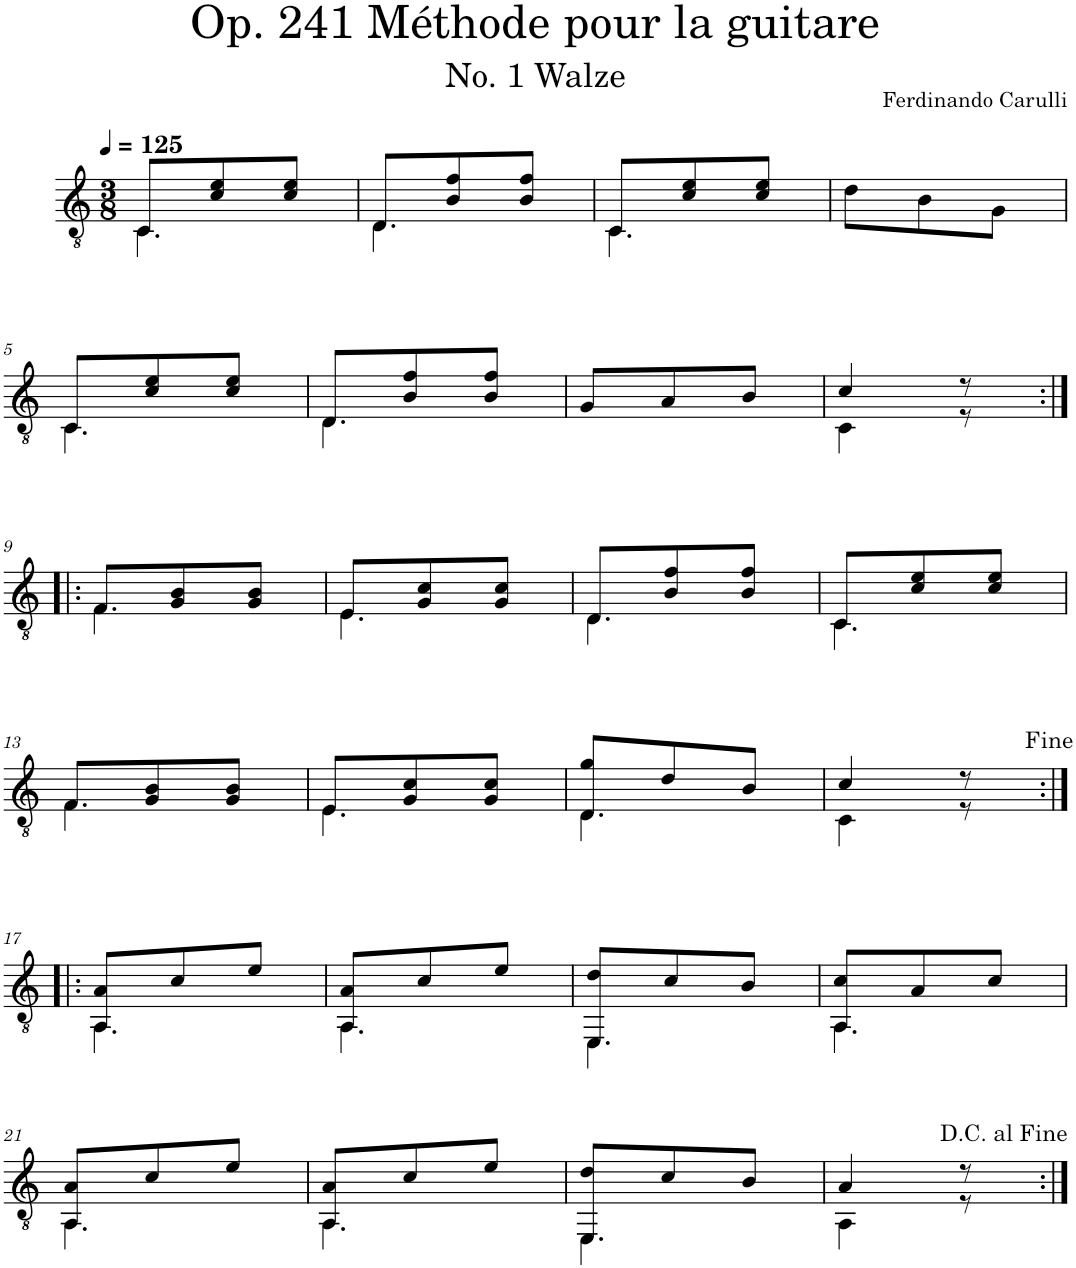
**kern
*part1
*staff1
*I"Classical Guitar
*clefGv2
*k[]
*C:
*M3/8
*MM125
=1
*^
8C/L	4.C\
8c/ 8e/	.
8c/ 8e/J	.
=2	=2
8D/L	4.D\
8B/ 8f/	.
8B/ 8f/J	.
=3	=3
8C/L	4.C\
8c/ 8e/	.
8c/ 8e/J	.
*v	*v
=4
8d\L
8B\
8G\J
!!LO:LB:g=z
=5
*^
8C/L	4.C\
8c/ 8e/	.
8c/ 8e/J	.
=6	=6
8D/L	4.D\
8B/ 8f/	.
8B/ 8f/J	.
*v	*v
=7
8G/L
8A/
8B/J
=8
*^
4c/	4C\
8r	8r
!!LO:LB:g=z	!!
=9:|!|:	=9:|!|:
8F/L	4.F\
8G/ 8B/	.
8G/ 8B/J	.
=10	=10
8E/L	4.E\
8G/ 8c/	.
8G/ 8c/J	.
=11	=11
8D/L	4.D\
8B/ 8f/	.
8B/ 8f/J	.
=12	=12
8C/L	4.C\
8c/ 8e/	.
8c/ 8e/J	.
!!LO:LB:g=z	!!
=13	=13
8F/L	4.F\
8G/ 8B/	.
8G/ 8B/J	.
=14	=14
8E/L	4.E\
8G/ 8c/	.
8G/ 8c/J	.
=15	=15
8D/ 8g/L	4.D\
8d/	.
8B/J	.
=16	=16
*k[]	*
*a:	*
4c/	4C\
8r	8r
!!LO:LB:g=z	!!
=17:|!|:	=17:|!|:
8AA/ 8A/L	4.AA\
8c/	.
8e/J	.
=18	=18
8AA/ 8A/L	4.AA\
8c/	.
8e/J	.
=19	=19
8EE/ 8d/L	4.EE\
8c/	.
8B/J	.
=20	=20
8AA/ 8c/L	4.AA\
8A/	.
8c/J	.
!!LO:LB:g=z	!!
=21	=21
8AA/ 8A/L	4.AA\
8c/	.
8e/J	.
=22	=22
8AA/ 8A/L	4.AA\
8c/	.
8e/J	.
=23	=23
8EE/ 8d/L	4.EE\
8c/	.
8B/J	.
=24	=24
4A/	4AA\
8r	8r
*v	*v
=:|!
*-
